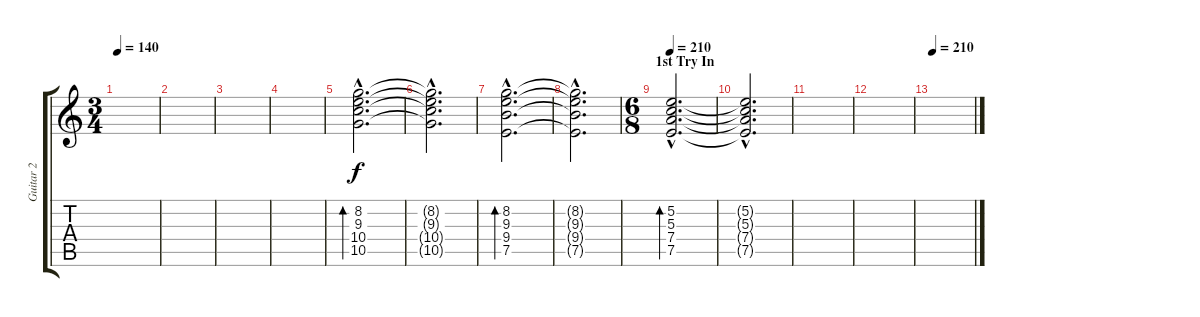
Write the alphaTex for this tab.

\track ("Guitar 2" "Guitar 2") {instrument acousticguitarnylon}
\staff {score tabs}
\tuning (E4 B3 G3 D3 A2 E2) {hide}
\ts (3 4)
\tempo 140
\clef g2
\ks c
|
|
|
|
(8.2{hac} 9.3{hac} 10.4{hac} 10.5{hac}).2{d bd 120} |
(8.2{hac t} 9.3{hac t} 10.4{hac t} 10.5{hac t}).2{d} |
(8.2{hac} 9.3{hac} 9.4{hac} 7.5{hac}).2{d bd 120} |
(8.2{hac t} 9.3{hac t} 9.4{hac t} 7.5{hac t}).2{d} |
\ts (6 8)
\section ("" "1st Try In")
\tempo 210
(5.2{hac} 5.3{hac} 7.4{hac} 7.5{hac}).2{d bd 120} |
(5.2{hac t} 5.3{hac t} 7.4{hac t} 7.5{hac t}).2{d} |
|
|
\tempo 210
